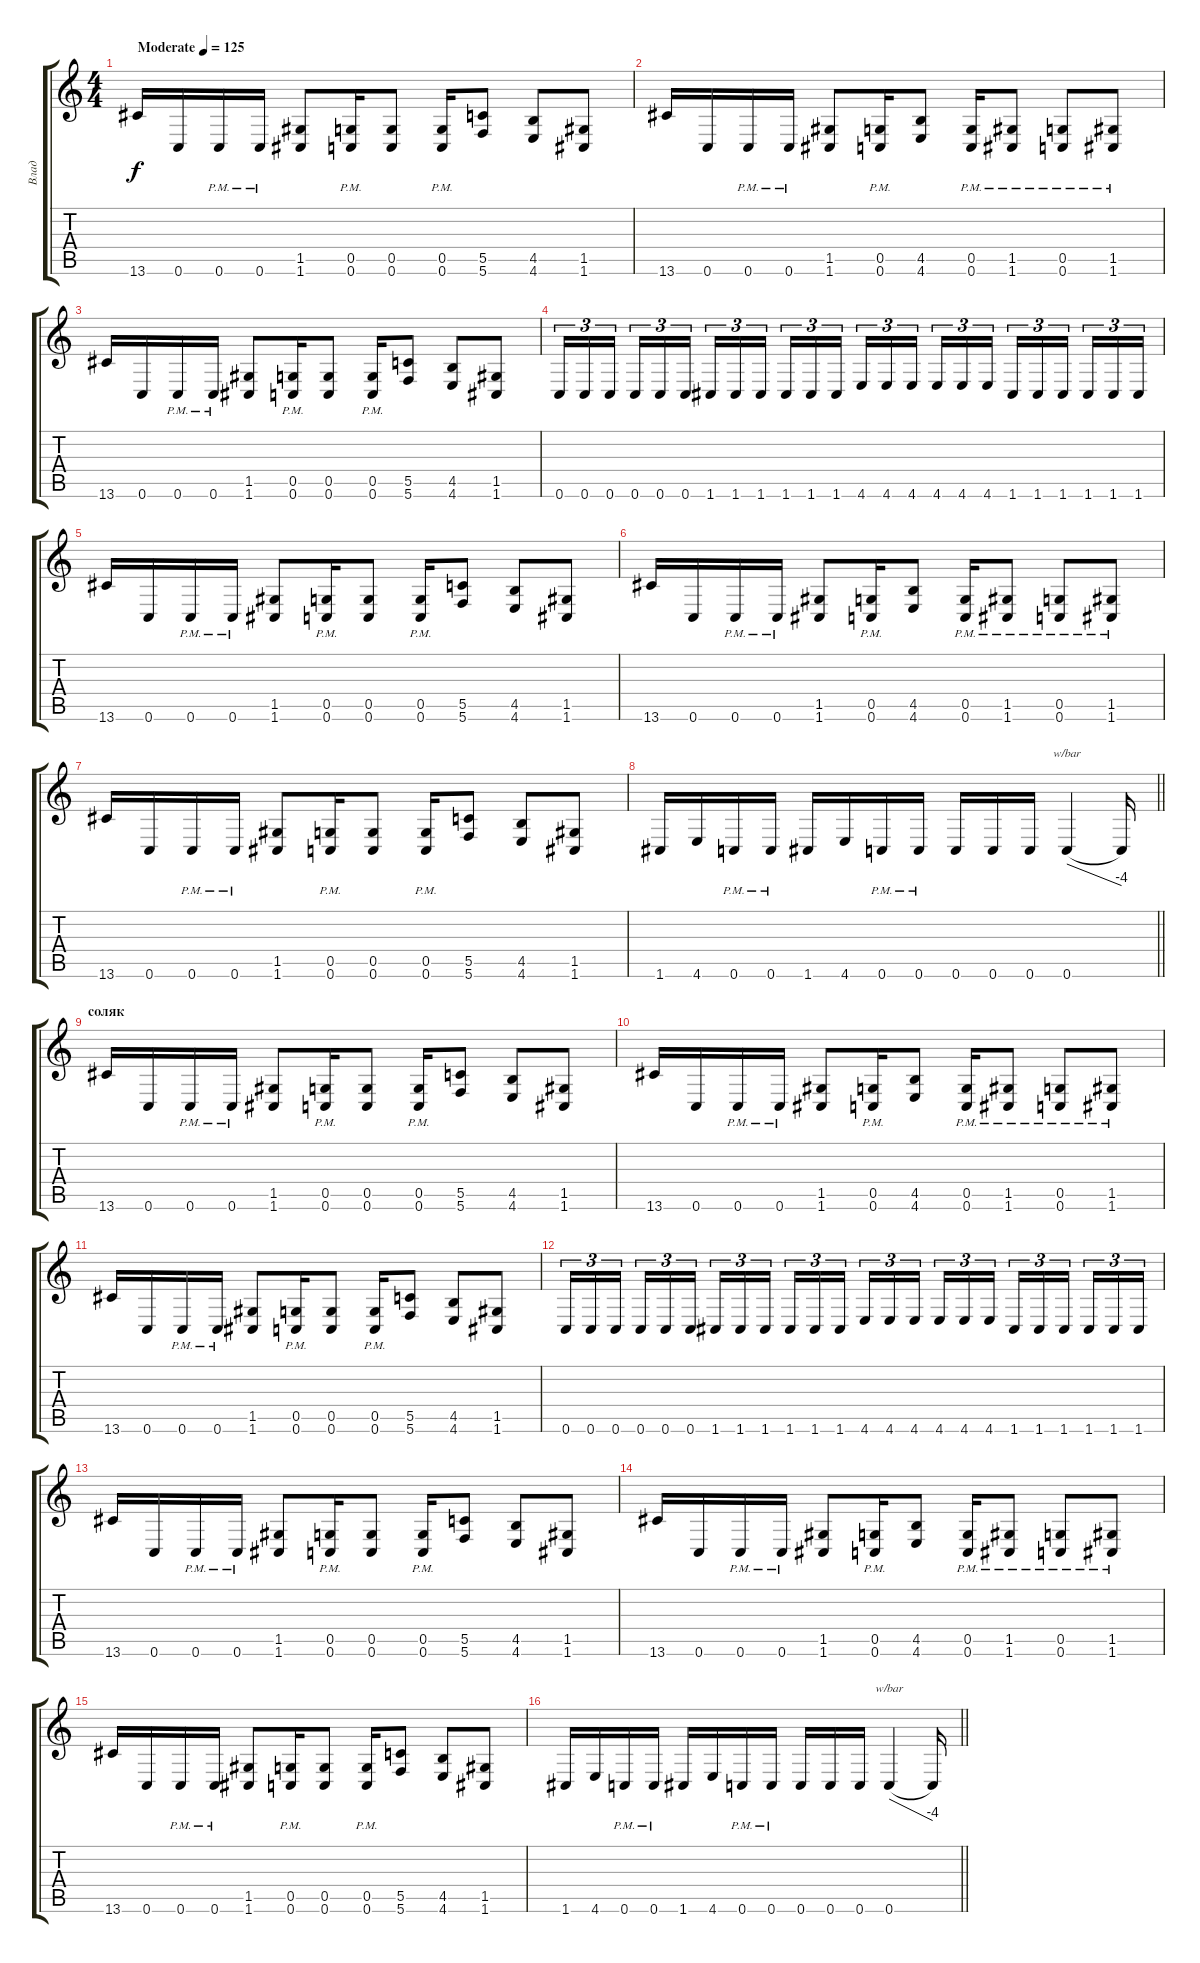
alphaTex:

\track ("Влад" "Влад") {instrument distortionguitar}
\staff {score tabs}
\tuning (D4 A3 F3 C3 G2 C2) {hide}
\ts (4 4)
\tempo (125 "Moderate")
\clef g2
\ks c
13.6.16{dy f instrument distortionguitar} 0.6.16 0.6{pm}.16 0.6{pm}.16 (1.5 1.6).8 (0.5{pm} 0.6{pm}).16 (0.5 0.6).8 (0.5{pm} 0.6{pm}).16 (5.5 5.6).8 (4.5 4.6).8 (1.5 1.6).8 |
13.6.16 0.6.16 0.6{pm}.16 0.6{pm}.16 (1.5 1.6).8 (0.5{pm} 0.6{pm}).16 (4.5 4.6).8 (0.5{pm} 0.6{pm}).16 (1.5{pm} 1.6{pm}).8 (0.5{pm} 0.6{pm}).8 (1.5{pm} 1.6{pm}).8 |
13.6.16 0.6.16 0.6{pm}.16 0.6{pm}.16 (1.5 1.6).8 (0.5{pm} 0.6{pm}).16 (0.5 0.6).8 (0.5{pm} 0.6{pm}).16 (5.5 5.6).8 (4.5 4.6).8 (1.5 1.6).8 |
0.6.16{tu (3 2)} 0.6.16{tu (3 2)} 0.6.16{tu (3 2) beam splitsecondary} 0.6.16{tu (3 2)} 0.6.16{tu (3 2)} 0.6.16{tu (3 2)} 1.6.16{tu (3 2)} 1.6.16{tu (3 2)} 1.6.16{tu (3 2) beam splitsecondary} 1.6.16{tu (3 2)} 1.6.16{tu (3 2)} 1.6.16{tu (3 2)} 4.6.16{tu (3 2)} 4.6.16{tu (3 2)} 4.6.16{tu (3 2) beam splitsecondary} 4.6.16{tu (3 2)} 4.6.16{tu (3 2)} 4.6.16{tu (3 2)} 1.6.16{tu (3 2)} 1.6.16{tu (3 2)} 1.6.16{tu (3 2) beam splitsecondary} 1.6.16{tu (3 2)} 1.6.16{tu (3 2)} 1.6.16{tu (3 2)} |
13.6.16 0.6.16 0.6{pm}.16 0.6{pm}.16 (1.5 1.6).8 (0.5{pm} 0.6{pm}).16 (0.5 0.6).8 (0.5{pm} 0.6{pm}).16 (5.5 5.6).8 (4.5 4.6).8 (1.5 1.6).8 |
13.6.16 0.6.16 0.6{pm}.16 0.6{pm}.16 (1.5 1.6).8 (0.5{pm} 0.6{pm}).16 (4.5 4.6).8 (0.5{pm} 0.6{pm}).16 (1.5{pm} 1.6{pm}).8 (0.5{pm} 0.6{pm}).8 (1.5{pm} 1.6{pm}).8 |
13.6.16 0.6.16 0.6{pm}.16 0.6{pm}.16 (1.5 1.6).8 (0.5{pm} 0.6{pm}).16 (0.5 0.6).8 (0.5{pm} 0.6{pm}).16 (5.5 5.6).8 (4.5 4.6).8 (1.5 1.6).8 |
\barLineRight lightlight
1.6.16 4.6.16 0.6{pm}.16 0.6{pm}.16 1.6.16 4.6.16 0.6{pm}.16 0.6{pm}.16 0.6.16 0.6.16 0.6.16 0.6.4{tbe (dive default 0 0 60 -16)} 0.6{t}.16 |
\section ("" "соляк")
13.6.16 0.6.16 0.6{pm}.16 0.6{pm}.16 (1.5 1.6).8 (0.5{pm} 0.6{pm}).16 (0.5 0.6).8 (0.5{pm} 0.6{pm}).16 (5.5 5.6).8 (4.5 4.6).8 (1.5 1.6).8 |
13.6.16 0.6.16 0.6{pm}.16 0.6{pm}.16 (1.5 1.6).8 (0.5{pm} 0.6{pm}).16 (4.5 4.6).8 (0.5{pm} 0.6{pm}).16 (1.5{pm} 1.6{pm}).8 (0.5{pm} 0.6{pm}).8 (1.5{pm} 1.6{pm}).8 |
13.6.16 0.6.16 0.6{pm}.16 0.6{pm}.16 (1.5 1.6).8 (0.5{pm} 0.6{pm}).16 (0.5 0.6).8 (0.5{pm} 0.6{pm}).16 (5.5 5.6).8 (4.5 4.6).8 (1.5 1.6).8 |
0.6.16{tu (3 2)} 0.6.16{tu (3 2)} 0.6.16{tu (3 2) beam splitsecondary} 0.6.16{tu (3 2)} 0.6.16{tu (3 2)} 0.6.16{tu (3 2)} 1.6.16{tu (3 2)} 1.6.16{tu (3 2)} 1.6.16{tu (3 2) beam splitsecondary} 1.6.16{tu (3 2)} 1.6.16{tu (3 2)} 1.6.16{tu (3 2)} 4.6.16{tu (3 2)} 4.6.16{tu (3 2)} 4.6.16{tu (3 2) beam splitsecondary} 4.6.16{tu (3 2)} 4.6.16{tu (3 2)} 4.6.16{tu (3 2)} 1.6.16{tu (3 2)} 1.6.16{tu (3 2)} 1.6.16{tu (3 2) beam splitsecondary} 1.6.16{tu (3 2)} 1.6.16{tu (3 2)} 1.6.16{tu (3 2)} |
13.6.16 0.6.16 0.6{pm}.16 0.6{pm}.16 (1.5 1.6).8 (0.5{pm} 0.6{pm}).16 (0.5 0.6).8 (0.5{pm} 0.6{pm}).16 (5.5 5.6).8 (4.5 4.6).8 (1.5 1.6).8 |
13.6.16 0.6.16 0.6{pm}.16 0.6{pm}.16 (1.5 1.6).8 (0.5{pm} 0.6{pm}).16 (4.5 4.6).8 (0.5{pm} 0.6{pm}).16 (1.5{pm} 1.6{pm}).8 (0.5{pm} 0.6{pm}).8 (1.5{pm} 1.6{pm}).8 |
13.6.16 0.6.16 0.6{pm}.16 0.6{pm}.16 (1.5 1.6).8 (0.5{pm} 0.6{pm}).16 (0.5 0.6).8 (0.5{pm} 0.6{pm}).16 (5.5 5.6).8 (4.5 4.6).8 (1.5 1.6).8 |
\barLineRight lightlight
1.6.16 4.6.16 0.6{pm}.16 0.6{pm}.16 1.6.16 4.6.16 0.6{pm}.16 0.6{pm}.16 0.6.16 0.6.16 0.6.16 0.6.4{tbe (dive default 0 0 60 -16)} 0.6{t}.16
